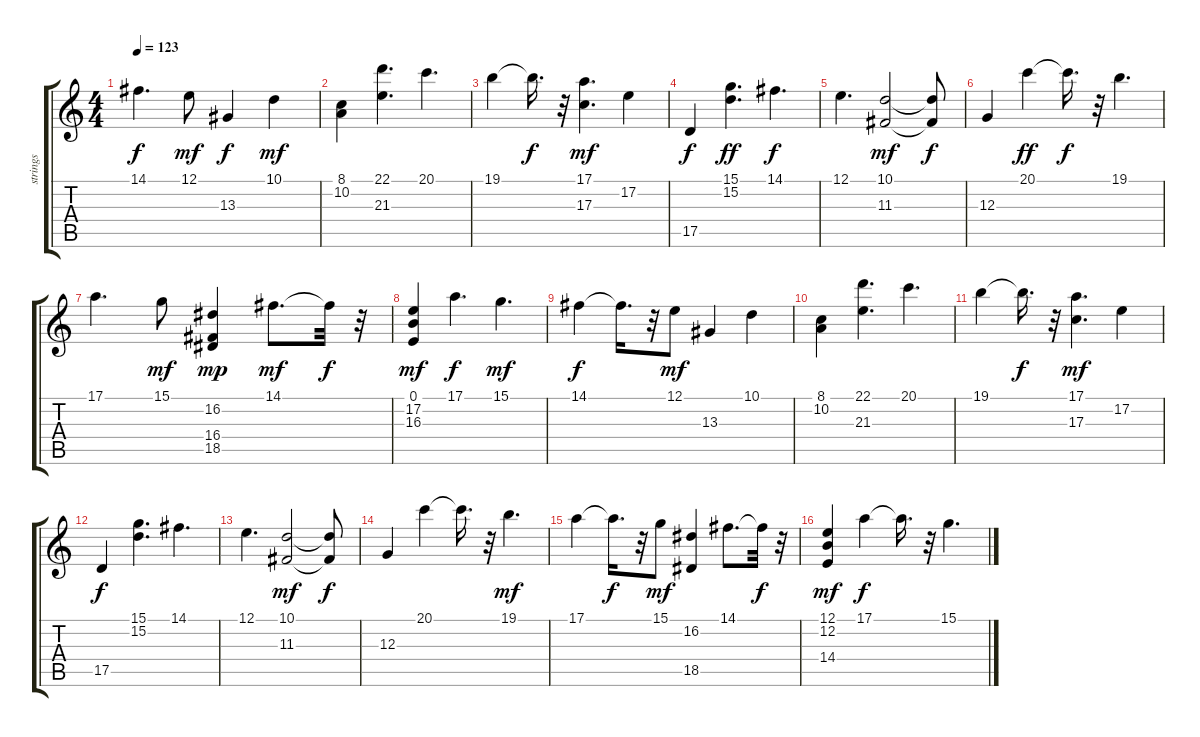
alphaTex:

\track ("strings " "strings ") {instrument stringensemble1}
\staff {score tabs}
\tuning (E4 B3 G3 D3 A2 E2) {hide}
\ts (4 4)
\tempo 123
\clef g2
\ks c
14.1.4{d dy f} 12.1.8{dy mf} 13.3.4{dy f} 10.1.4{dy mf} |
(8.1 10.2).4 (22.1 21.3).4{d} 20.1.4{d} |
19.1.4 19.1{t}.16{d dy f} r.32 (17.1 17.3).4{d dy mf} 17.2.4 |
17.5.4{dy f} (15.1 15.2).4{d dy ff} 14.1.4{d dy f} |
12.1.4{d} (10.1 11.3).2{dy mf} (10.1{t} 11.3{t}).8{dy f} |
12.3.4 20.1.4{dy ff} 20.1{t}.16{d dy f} r.32 19.1.4{d} |
17.1.4{d} 15.1.8{dy mf} (16.2 16.4 18.5).4{dy mp} 14.1.8{d dy mf} 14.1{t}.32{dy f} r.32 |
(0.1 17.2 16.3).4{dy mf} 17.1.4{d dy f} 15.1.4{d dy mf} |
14.1.4{dy f} 14.1{t}.16{d} r.32 12.1.8{dy mf} 13.3.4 10.1.4 |
(8.1 10.2).4 (22.1 21.3).4{d} 20.1.4{d} |
19.1.4 19.1{t}.16{d dy f} r.32 (17.1 17.3).4{d dy mf} 17.2.4 |
17.5.4{dy f} (15.1 15.2).4{d} 14.1.4{d} |
12.1.4{d} (10.1 11.3).2{dy mf} (10.1{t} 11.3{t}).8{dy f} |
12.3.4 20.1.4 20.1{t}.16{d} r.32 19.1.4{d dy mf} |
17.1.4 17.1{t}.16{d dy f} r.32 15.1.8{dy mf} (16.2 18.5).4 14.1.8{d} 14.1{t}.32{dy f} r.32 |
(12.1 12.2 14.4).4{dy mf} 17.1.4{dy f} 17.1{t}.16{d} r.32 15.1.4{d}
